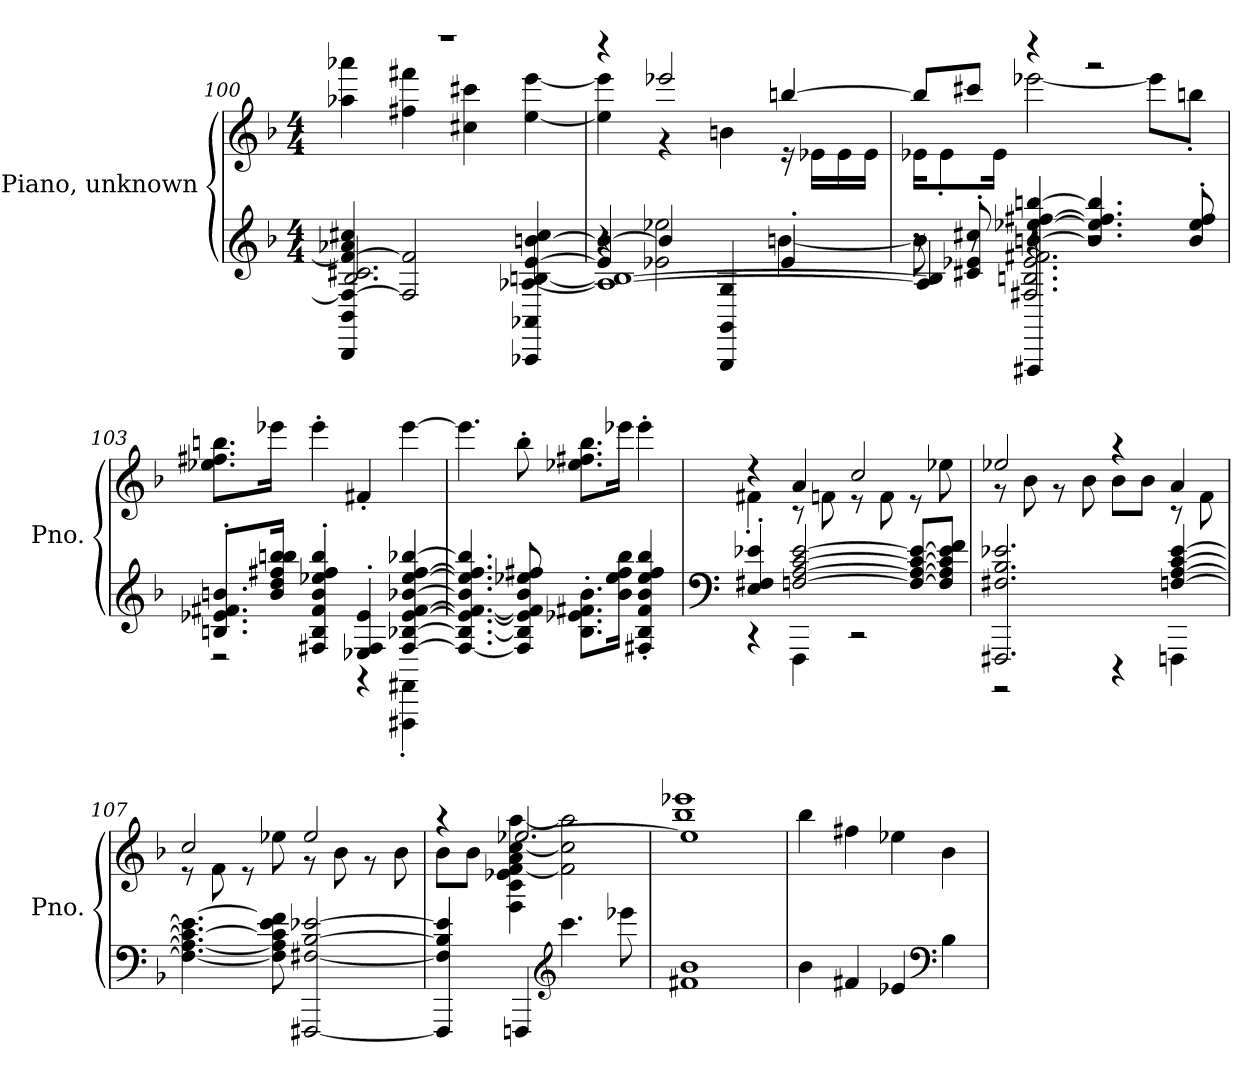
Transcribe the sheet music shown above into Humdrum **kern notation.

**kern	**kern
*part1	*part1
*staff2	*staff1
*I"Piano, unknown	*
*I'Pno.	*
*clefG2	*clefG2
*k[b-]	*k[b-]
*M4/4	*M4/4
=100	=100
*^	*^
4BBB-/ 4BB-/ 4F#/_ 4f#/_ 4a-X/ 4cc#X/	2.B-/ 2.c#X/	1r	4aa-X\ 4aaa-X\
2F#/] 2f#/]	.	.	4ff#X\ 4fff#X\
.	.	.	4cc#X\ 4ccc#X\
4AAA-X/ 4AA-X/ [4e/ [4bn/ 4cc#/	[4A-X/ [4Bn/	.	[4ee\ [4eee\
!!LO:PB:g=z	!!
=101	=101	=101	=101
*	*^	*	*
4e/] 4b/_	4r	1A-_ 1B_	4r	4ee\] 4eee\]
4b/]	2e-X\ 2ee-X\	.	2eee-X/	4r
4GGG/ 4GG/ 4G/	.	.	.	4bn\
4e-'/	[4bn\	.	[4bbn/	16r
.	.	.	.	16e-X\LL
.	.	.	.	16e-\
.	.	.	.	16e-\JJ
=102	=102	=102	=102	=102
8r	8b\]	4A-/] 4B/]	8bb/L]	16e-X\KL
.	.	.	.	8e-'\
8c#X/' 8e-X/' 8cc#X/'	8r	.	8ccc#X/J	.
.	.	.	.	16e-\Jk
4FFF#X/ [4bn/ [4ee-X/ [4ff#X/ [4bbn/	4r	2.F#X/ 2.Bn/ 2.e-/ 2.f#X/	4r	[2eee-X\
4.b/] 4.ee-/] 4.ff#/] 4.bb/]	2r	.	2r	.
.	.	.	.	8eee-\L]
8b/' 8ee-/' 8ff#/'	.	.	.	8bbn'\J
*	*v	*v	*	*
*	*	*v	*v
=103	=103	=103
8.Bn/' 8.e-X/' 8.f#X/' 8.bn/'L	2r	8.ee-X\ 8.ff#X\ 8.bbn\L
16b/ 16dd/ 16ff#X/ 16bb-/ 16bbn/Jk	.	16eee-X\Jk
4F#X/' 4B/' 4f#/' 4b/' 4ee-X/' 4ff#/' 4bb/'	.	4eee-'\
4E-X/' 4F#/' 4e-/'	4r	4f#X'/
[4F#/ [4B-X/ [4e-/ [4f#/ [4b-X/ [4ee-/ [4ff#/ [4bb-X/	4FFF#X\' 4FF#X\'	[4eee-\
*v	*v	*
!!LO:LB:g=z
=104	=104
4.F#/_ 4.B-/_ 4.e-/_ 4.f#/_ 4.b-/] 4.ee-/] 4.ff#/] 4.bb-/]	4.eee-\]
8F#/] 8B-/] 8e-/] 8f#/] 8b-/ 8ee-X/ 8ff#X/	8bb-'\
8.B-\' 8.e-X\' 8.f#X\' 8.b-\'L	8.ee-X\ 8.ff#X\ 8.bb-\L
16b-\ 16ee-\ 16ff#\ 16bb-\Jk	16eee-X\Jk
4F#X/' 4B-/' 4f#/' 4b-/' 4ee-/' 4ff#/' 4bb-/'	4eee-'\
=105	=105
*clefF4	*
*^	*^
4E/' 4F#X/' 4e-X/'	4r	4r	4f#X'\
[2Fn/ [2A/ [2c/ [2e-/	4FFF\	4a/	8r
.	.	.	8fn\
.	2r	2cc/	8r
.	.	.	8f\
8F/_ 8A/_ 8c/_ 8e-/_L	.	.	8r
8F/] 8A/] 8c/] 8e-/] 8f/J	.	.	8ee-X\
=106	=106	=106	=106
2.FFF#X/ 2.F#X/ 2.B-/ 2.e-X/	2r	2ee-X/	8r
.	.	.	8b-\
.	.	.	8r
.	.	.	8b-\
.	4r	4r	8b-\L
.	.	.	8b-\J
[4Fn/ [4A/ [4c/ [4e-/	4FFFn\	4a/	8r
.	.	.	8f\
*v	*v	*	*
!!LO:LB:g=z	!!
=107	=107	=107
4.F\_ 4.A\_ 4.c\_ 4.e-\_	2cc/	8r
.	.	8f\
.	.	8r
8F\] 8A\] 8c\] 8e-\] 8f\	.	8ee-X\
[2FFF#X/ [2F#X/ [2B-/ [2e-X/	2ee-/	8r
.	.	8b-\
.	.	8r
.	.	8b-\
=108	=108	=108
4FFF#/] 4F#/] 4B-/] 4e-/]	4r	8b-\L
.	.	8b-\J
4FFFn/	[2.ee-X/	4F\ 4c\ 4e-X\ [4f\ 4a\ [4cc\ [4aa\
*clefG2	*	*
4.ccc\	.	2f\] 2cc\] 2aa\]
8eee-X\	.	.
=109	=109	=109
1f#X 1b-	1ee-]	1bb- 1eee-X
*	*v	*v
=110	=110
4b-\	4bb-\
4f#X/	4ff#X\
4e-X/	4ee-X\
*clefF4	*
4B-\	4b-\
=	=
*-	*-
